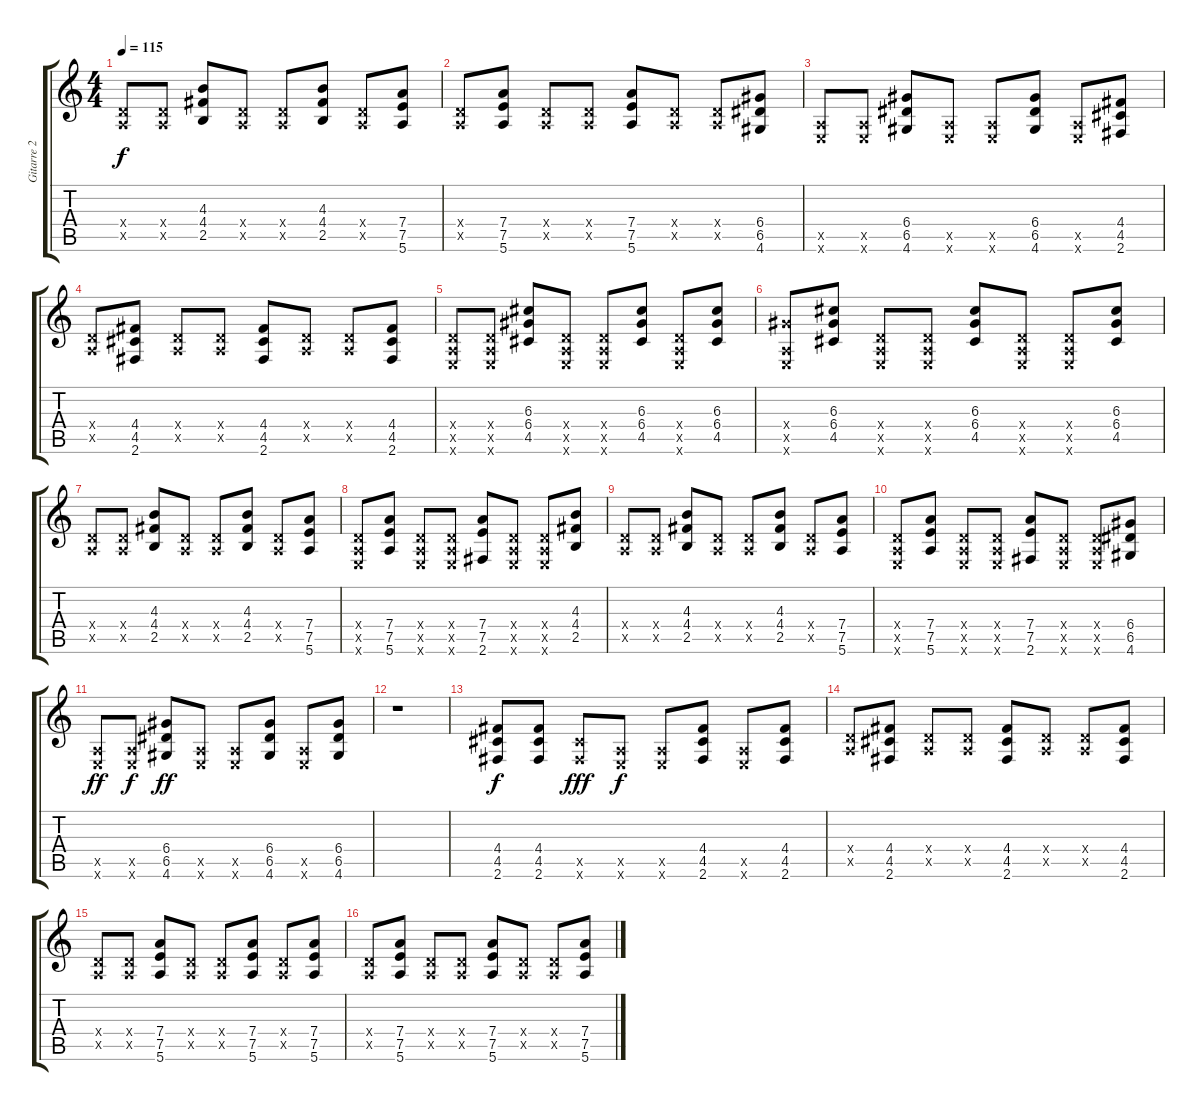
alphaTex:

\track ("Gitarre 2" "Gitarre 2") {instrument distortionguitar}
\staff {score tabs}
\tuning (E4 B3 G3 D3 A2 E2) {hide}
\ts (4 4)
\tempo 115
\clef g2
\ks c
(0.4{x} 0.5{x}).8{dy f} (0.4{x} 0.5{x}).8 (4.3 4.4 2.5).8 (0.4{x} 0.5{x}).8 (0.4{x} 0.5{x}).8 (4.3 4.4 2.5).8 (0.4{x} 0.5{x}).8 (7.4 7.5 5.6).8 |
(0.4{x} 0.5{x}).8 (7.4 7.5 5.6).8 (0.4{x} 0.5{x}).8 (0.4{x} 0.5{x}).8 (7.4 7.5 5.6).8 (0.4{x} 0.5{x}).8 (0.4{x} 0.5{x}).8 (6.4 6.5 4.6).8 |
(0.5{x} 0.6{x}).8 (0.5{x} 0.6{x}).8 (6.4 6.5 4.6).8 (0.5{x} 0.6{x}).8 (0.5{x} 0.6{x}).8 (6.4 6.5 4.6).8 (0.5{x} 0.6{x}).8 (4.4 4.5 2.6).8 |
(0.4{x} 0.5{x}).8 (4.4 4.5 2.6).8 (0.4{x} 0.5{x}).8 (0.4{x} 0.5{x}).8 (4.4 4.5 2.6).8 (0.4{x} 0.5{x}).8 (0.4{x} 0.5{x}).8 (4.4 4.5 2.6).8 |
(0.4{x} 0.5{x} 0.6{x}).8 (0.4{x} 0.5{x} 0.6{x}).8 (6.3 6.4 4.5).8 (0.4{x} 0.5{x} 0.6{x}).8 (0.4{x} 0.5{x} 0.6{x}).8 (6.3 6.4 4.5).8 (0.4{x} 0.5{x} 0.6{x}).8 (6.3 6.4 4.5).8 |
(6.4{x} 0.5{x} 0.6{x}).8 (6.3 6.4 4.5).8 (0.4{x} 0.5{x} 0.6{x}).8 (0.4{x} 0.5{x} 0.6{x}).8 (6.3 6.4 4.5).8 (0.4{x} 0.5{x} 0.6{x}).8 (0.4{x} 0.5{x} 0.6{x}).8 (6.3 6.4 4.5).8 |
(0.4{x} 0.5{x}).8 (0.4{x} 0.5{x}).8 (4.3 4.4 2.5).8 (0.4{x} 0.5{x}).8 (0.4{x} 0.5{x}).8 (4.3 4.4 2.5).8 (0.4{x} 0.5{x}).8 (7.4 7.5 5.6).8 |
(0.4{x} 0.5{x} 0.6{x}).8 (7.4 7.5 5.6).8 (0.4{x} 0.5{x} 0.6{x}).8 (0.4{x} 0.5{x} 0.6{x}).8 (7.4 7.5 2.6).8 (0.4{x} 0.5{x} 0.6{x}).8 (0.4{x} 0.5{x} 0.6{x}).8 (4.3 4.4 2.5).8 |
(0.4{x} 0.5{x}).8 (0.4{x} 0.5{x}).8 (4.3 4.4 2.5).8 (0.4{x} 0.5{x}).8 (0.4{x} 0.5{x}).8 (4.3 4.4 2.5).8 (0.4{x} 0.5{x}).8 (7.4 7.5 5.6).8 |
(0.4{x} 0.5{x} 0.6{x}).8 (7.4 7.5 5.6).8 (0.4{x} 0.5{x} 0.6{x}).8 (0.4{x} 0.5{x} 0.6{x}).8 (7.4 7.5 2.6).8 (0.4{x} 0.5{x} 0.6{x}).8 (0.4{x} 0.5{x} 0.6{x}).8 (6.4 6.5 4.6).8 |
(0.5{x} 0.6{x}).8{dy ff} (0.5{x} 0.6{x}).8{dy f} (6.4 6.5 4.6).8{dy ff} (0.5{x} 0.6{x}).8 (0.5{x} 0.6{x}).8 (6.4 6.5 4.6).8 (0.5{x} 0.6{x}).8 (6.4 6.5 4.6).8 |
r.1 |
(4.4 4.5 2.6).8{dy f} (4.4 4.5 2.6).8 (4.5{x} 2.6{x}).8{dy fff} (0.5{x} 0.6{x}).8{dy f} (0.5{x} 0.6{x}).8 (4.4 4.5 2.6).8 (0.5{x} 0.6{x}).8 (4.4 4.5 2.6).8 |
(0.4{x} 0.5{x}).8 (4.4 4.5 2.6).8 (0.4{x} 0.5{x}).8 (0.4{x} 0.5{x}).8 (4.4 4.5 2.6).8 (0.4{x} 0.5{x}).8 (0.4{x} 0.5{x}).8 (4.4 4.5 2.6).8 |
(0.4{x} 0.5{x}).8 (0.4{x} 0.5{x}).8 (7.4 7.5 5.6).8 (0.4{x} 0.5{x}).8 (0.4{x} 0.5{x}).8 (7.4 7.5 5.6).8 (0.4{x} 0.5{x}).8 (7.4 7.5 5.6).8 |
(0.4{x} 0.5{x}).8 (7.4 7.5 5.6).8 (0.4{x} 0.5{x}).8 (0.4{x} 0.5{x}).8 (7.4 7.5 5.6).8 (0.4{x} 0.5{x}).8 (0.4{x} 0.5{x}).8 (7.4 7.5 5.6).8
